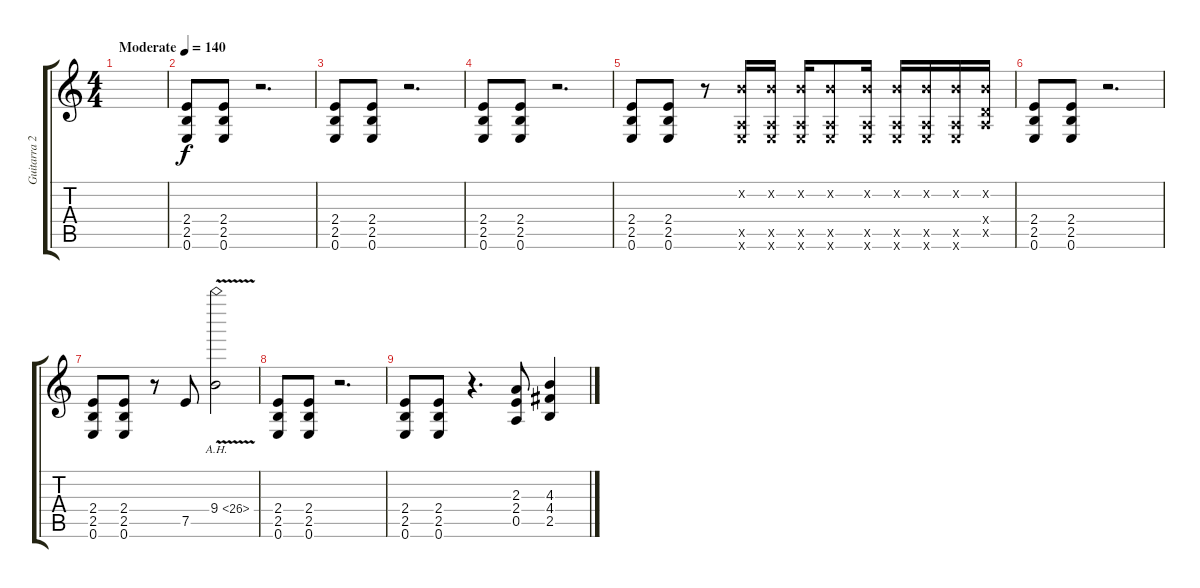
\track ("Guitarra 2" "Guitarra 2") {instrument overdrivenguitar}
\staff {score tabs}
\tuning (E4 B3 G3 D3 A2 E2) {hide}
\ts (4 4)
\tempo (140 "Moderate")
\clef g2
\ks c
|
(2.4 2.5 0.6).8 (2.4 2.5 0.6).8 r.2{d} |
(2.4 2.5 0.6).8 (2.4 2.5 0.6).8 r.2{d} |
(2.4 2.5 0.6).8 (2.4 2.5 0.6).8 r.2{d} |
(2.4 2.5 0.6).8 (2.4 2.5 0.6).8 r.8 (0.2{x} 0.5{x} 0.6{x}).16 (0.2{x} 0.5{x} 0.6{x}).16 (0.2{x} 0.5{x} 0.6{x}).16 (0.2{x} 0.5{x} 0.6{x}).8 (0.2{x} 0.5{x} 0.6{x}).16 (0.2{x} 0.5{x} 0.6{x}).16 (0.2{x} 0.5{x} 0.6{x}).16 (0.2{x} 0.5{x} 0.6{x}).16 (0.2{x} 0.4{x} 0.5{x}).16 |
(2.4 2.5 0.6).8 (2.4 2.5 0.6).8 r.2{d} |
(2.4 2.5 0.6).8 (2.4 2.5 0.6).8 r.8 7.5.8 9.4{ah 17 v}.2 |
(2.4 2.5 0.6).8 (2.4 2.5 0.6).8 r.2{d} |
(2.4 2.5 0.6).8 (2.4 2.5 0.6).8 r.4{d} (2.3 2.4 0.5).8 (4.3 4.4 2.5).4
